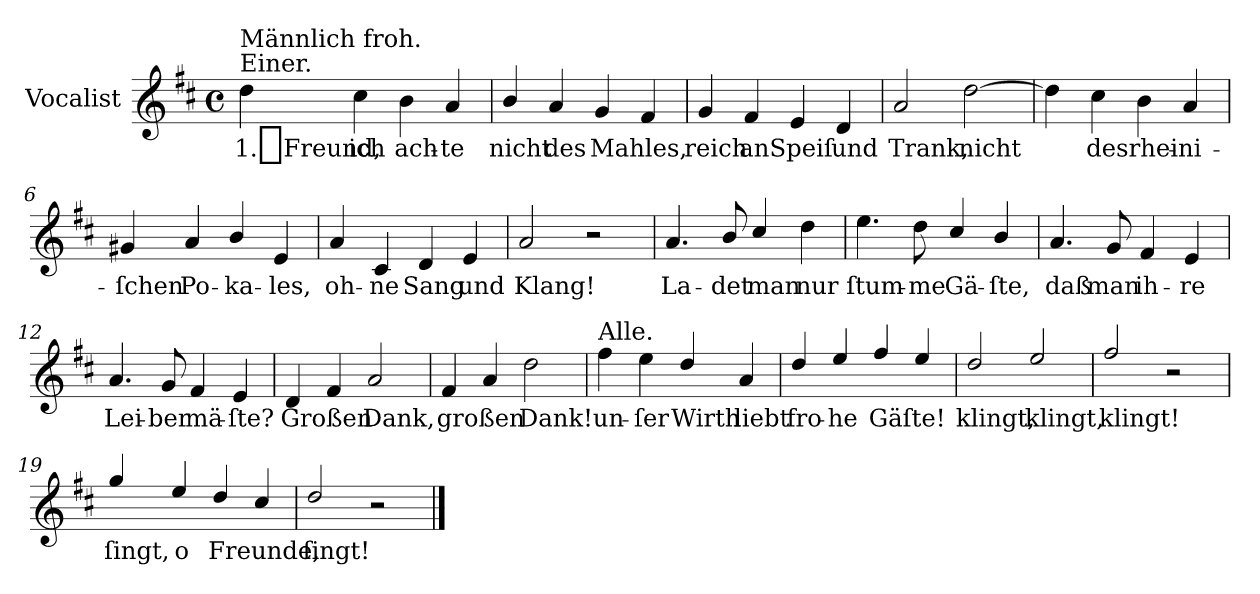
**kern	**text
*part1	*part1
*staff1	*staff1
*I"Vocalist	*
*clefG2	*
*k[f#c#]	*
*D:	*
*M4/4	*
*met(c)	*
=1	=1
!LO:TX:a:t=Einer.	!
!LO:TX:a:t=Männlich froh.	!
4dd	1._Freund,
4cc#	ich
4b	ach-
4a	-te
=2	=2
4b/	nicht
4a	des
4g	Mahles,
4f#	.
=3	=3
4g	reich
4f#	an
4e	Speiſ
4d	und
=4	=4
2a	Trank,
[2dd	nicht
=5	=5
4dd]	.
4cc#	des
4b	rhei-
4a	-ni-
=6	=6
4g#X	-ſchen
4a	Po-
4b/	-ka-
4e	-les,
=7	=7
4a	oh-
4c#	-ne
4d	Sang
4e	und
=8	=8
2a	Klang!
2r	.
=9	=9
4.a	La-
8b/	-det
4cc#/	man
4dd	nur
=10	=10
4.ee	ſtum-
8dd	-me
4cc#/	Gä-
4b/	-ſte,
=11	=11
4.a	daß
8g	man
4f#	ih-
4e	-re
=12	=12
4.a	Lei-
8g	-ber
4f#	mä-
4e	-ſte?
=13	=13
4d	Großen
4f#	.
2a	Dank,
=14	=14
4f#	großen
4a	.
2dd	Dank!
=15	=15
!LO:TX:a:t=Alle.	!
4ff#	un-
4ee	-ſer
4dd/	Wirth
4a	liebt
=16	=16
4dd/	fro-
4ee/	-he
4ff#/	Gäſte!
4ee/	.
=17	=17
2dd/	klingt,
2ee/	klingt,
=18	=18
2ff#/	klingt!
2r	.
=19	=19
4gg/	ſingt,
4ee/	o
4dd/	Freunde,
4cc#/	.
=20	=20
2dd/	ſingt!
2r	.
==	==
*-	*-
